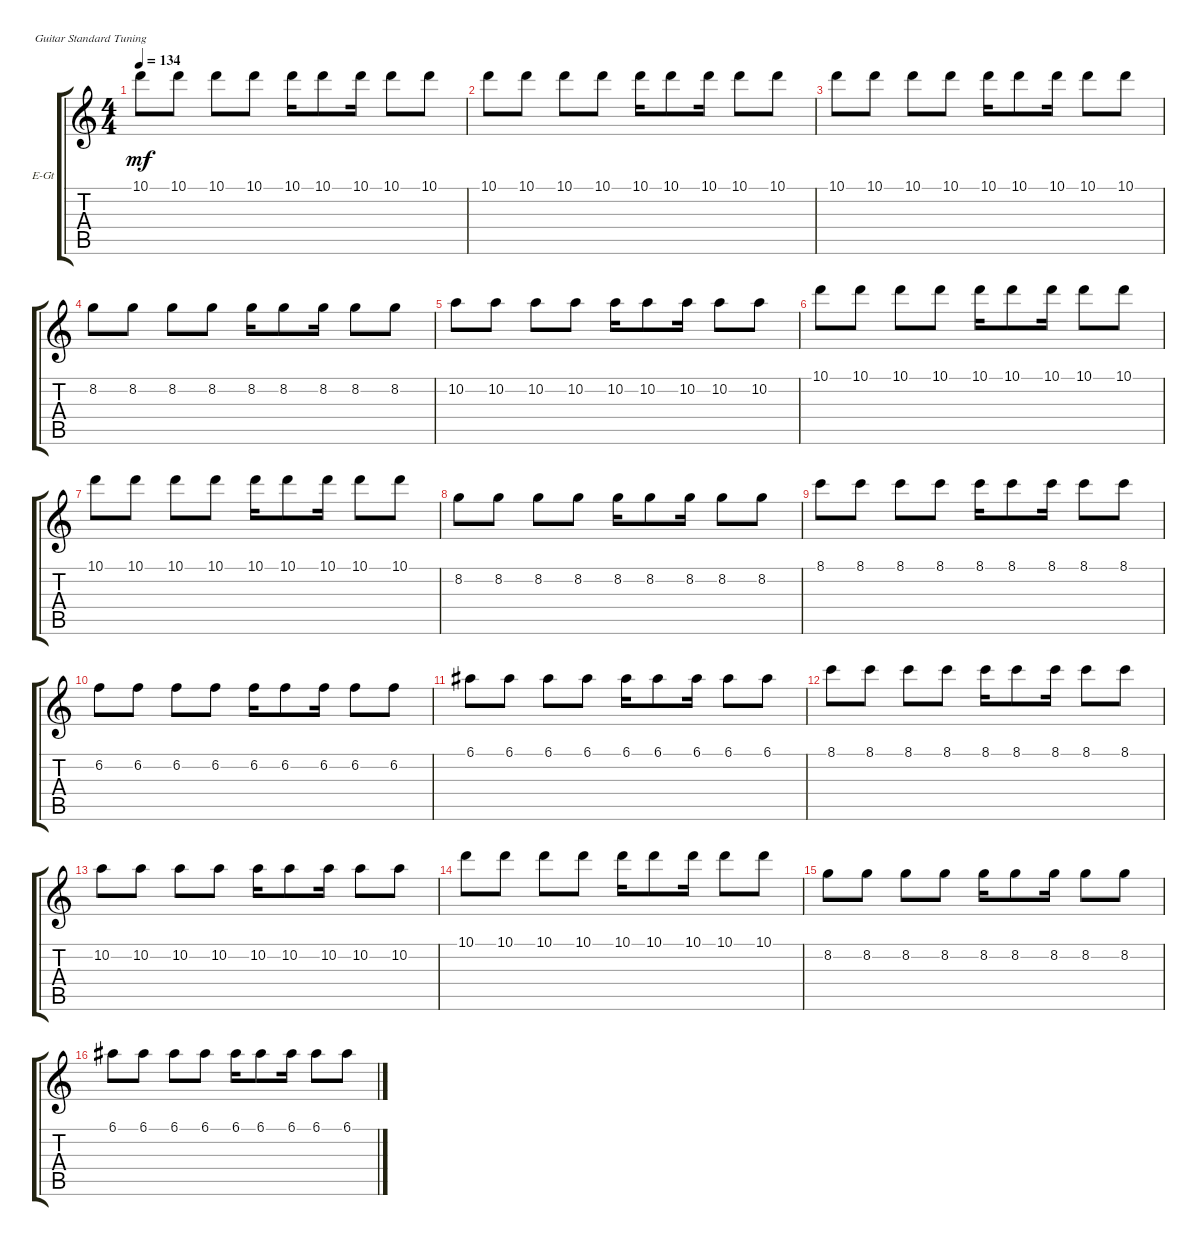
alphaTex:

\bracketExtendMode groupsimilarinstruments
\firstSystemTrackNameOrientation horizontal
\otherSystemsTrackNameOrientation horizontal
\track ("High_guit_rythm" "E-Gt") {instrument electricguitarclean}
\staff {score tabs}
\tuning (E4 B3 G3 D3 A2 E2)
\ts (4 4)
\tempo 134
\clef g2
\ks c
10.1.8{dy mf} 10.1.8 10.1.8 10.1.8 10.1.16 10.1.8 10.1.16 10.1.8 10.1.8 |
10.1.8 10.1.8 10.1.8 10.1.8 10.1.16 10.1.8 10.1.16 10.1.8 10.1.8 |
10.1.8 10.1.8 10.1.8 10.1.8 10.1.16 10.1.8 10.1.16 10.1.8 10.1.8 |
8.2.8 8.2.8 8.2.8 8.2.8 8.2.16 8.2.8 8.2.16 8.2.8 8.2.8 |
10.2.8 10.2.8 10.2.8 10.2.8 10.2.16 10.2.8 10.2.16 10.2.8 10.2.8 |
10.1.8 10.1.8 10.1.8 10.1.8 10.1.16 10.1.8 10.1.16 10.1.8 10.1.8 |
10.1.8 10.1.8 10.1.8 10.1.8 10.1.16 10.1.8 10.1.16 10.1.8 10.1.8 |
8.2.8 8.2.8 8.2.8 8.2.8 8.2.16 8.2.8 8.2.16 8.2.8 8.2.8 |
8.1.8 8.1.8 8.1.8 8.1.8 8.1.16 8.1.8 8.1.16 8.1.8 8.1.8 |
6.2.8 6.2.8 6.2.8 6.2.8 6.2.16 6.2.8 6.2.16 6.2.8 6.2.8 |
6.1.8 6.1.8 6.1.8 6.1.8 6.1.16 6.1.8 6.1.16 6.1.8 6.1.8 |
8.1.8 8.1.8 8.1.8 8.1.8 8.1.16 8.1.8 8.1.16 8.1.8 8.1.8 |
10.2.8 10.2.8 10.2.8 10.2.8 10.2.16 10.2.8 10.2.16 10.2.8 10.2.8 |
10.1.8 10.1.8 10.1.8 10.1.8 10.1.16 10.1.8 10.1.16 10.1.8 10.1.8 |
8.2.8 8.2.8 8.2.8 8.2.8 8.2.16 8.2.8 8.2.16 8.2.8 8.2.8 |
6.1.8 6.1.8 6.1.8 6.1.8 6.1.16 6.1.8 6.1.16 6.1.8 6.1.8
